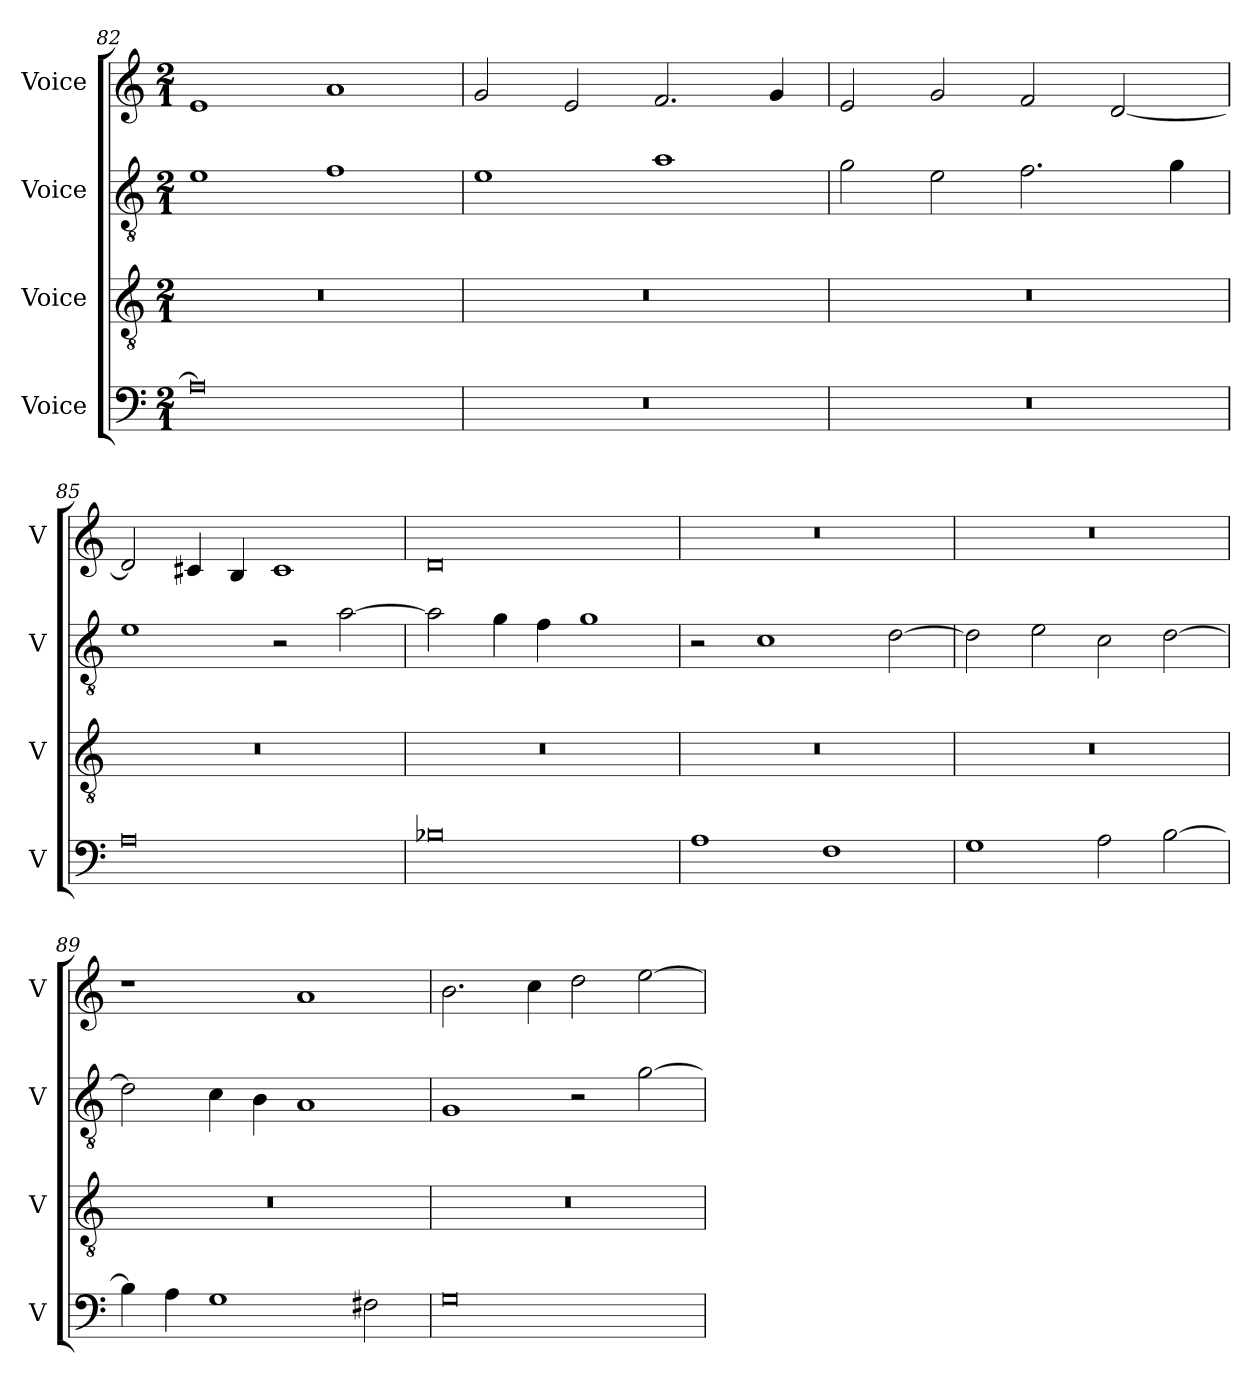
**kern	**kern	**kern	**kern
*part4	*part3	*part2	*part1
*staff4	*staff3	*staff2	*staff1
*I"Voice	*I"Voice	*I"Voice	*I"Voice
*I'V	*I'V	*I'V	*I'V
*clefF4	*clefGv2	*clefGv2	*clefG2
*k[]	*k[]	*k[]	*k[]
*M2/1	*M2/1	*M2/1	*M2/1
=82	=82	=82	=82
0A]	0r	1e	1e
.	.	1f	1a
!!LO:LB:g=z
=83	=83	=83	=83
0r	0r	1e	2g/
.	.	.	2e/
.	.	1a	2.f/
.	.	.	4g/
=84	=84	=84	=84
0r	0r	2g\	2e/
.	.	2e\	2g/
.	.	2.f\	2f/
.	.	.	[2d/
.	.	4g\	.
=85	=85	=85	=85
0A	0r	1e	2d/]
.	.	.	4c#X/
.	.	.	4B/
.	.	2r	1c#
.	.	[2a\	.
=86	=86	=86	=86
0B-X	0r	2a\]	0d
.	.	4g\	.
.	.	4f\	.
.	.	1g	.
=87	=87	=87	=87
1A	0r	2r	0r
.	.	1c	.
1F	.	.	.
.	.	[2d\	.
=88	=88	=88	=88
1G	0r	2d\]	0r
.	.	2e\	.
2A\	.	2c\	.
[2B\	.	[2d\	.
!!LO:PB:g=z
=89	=89	=89	=89
4B\]	0r	2d\]	1r
4A\	.	.	.
1G	.	4c\	.
.	.	4B\	.
.	.	1A	1a
2F#X\	.	.	.
=90	=90	=90	=90
0G	0r	1G	2.b\
.	.	.	4cc\
.	.	2r	2dd\
.	.	[2g\	[2ee\
=	=	=	=
*-	*-	*-	*-
